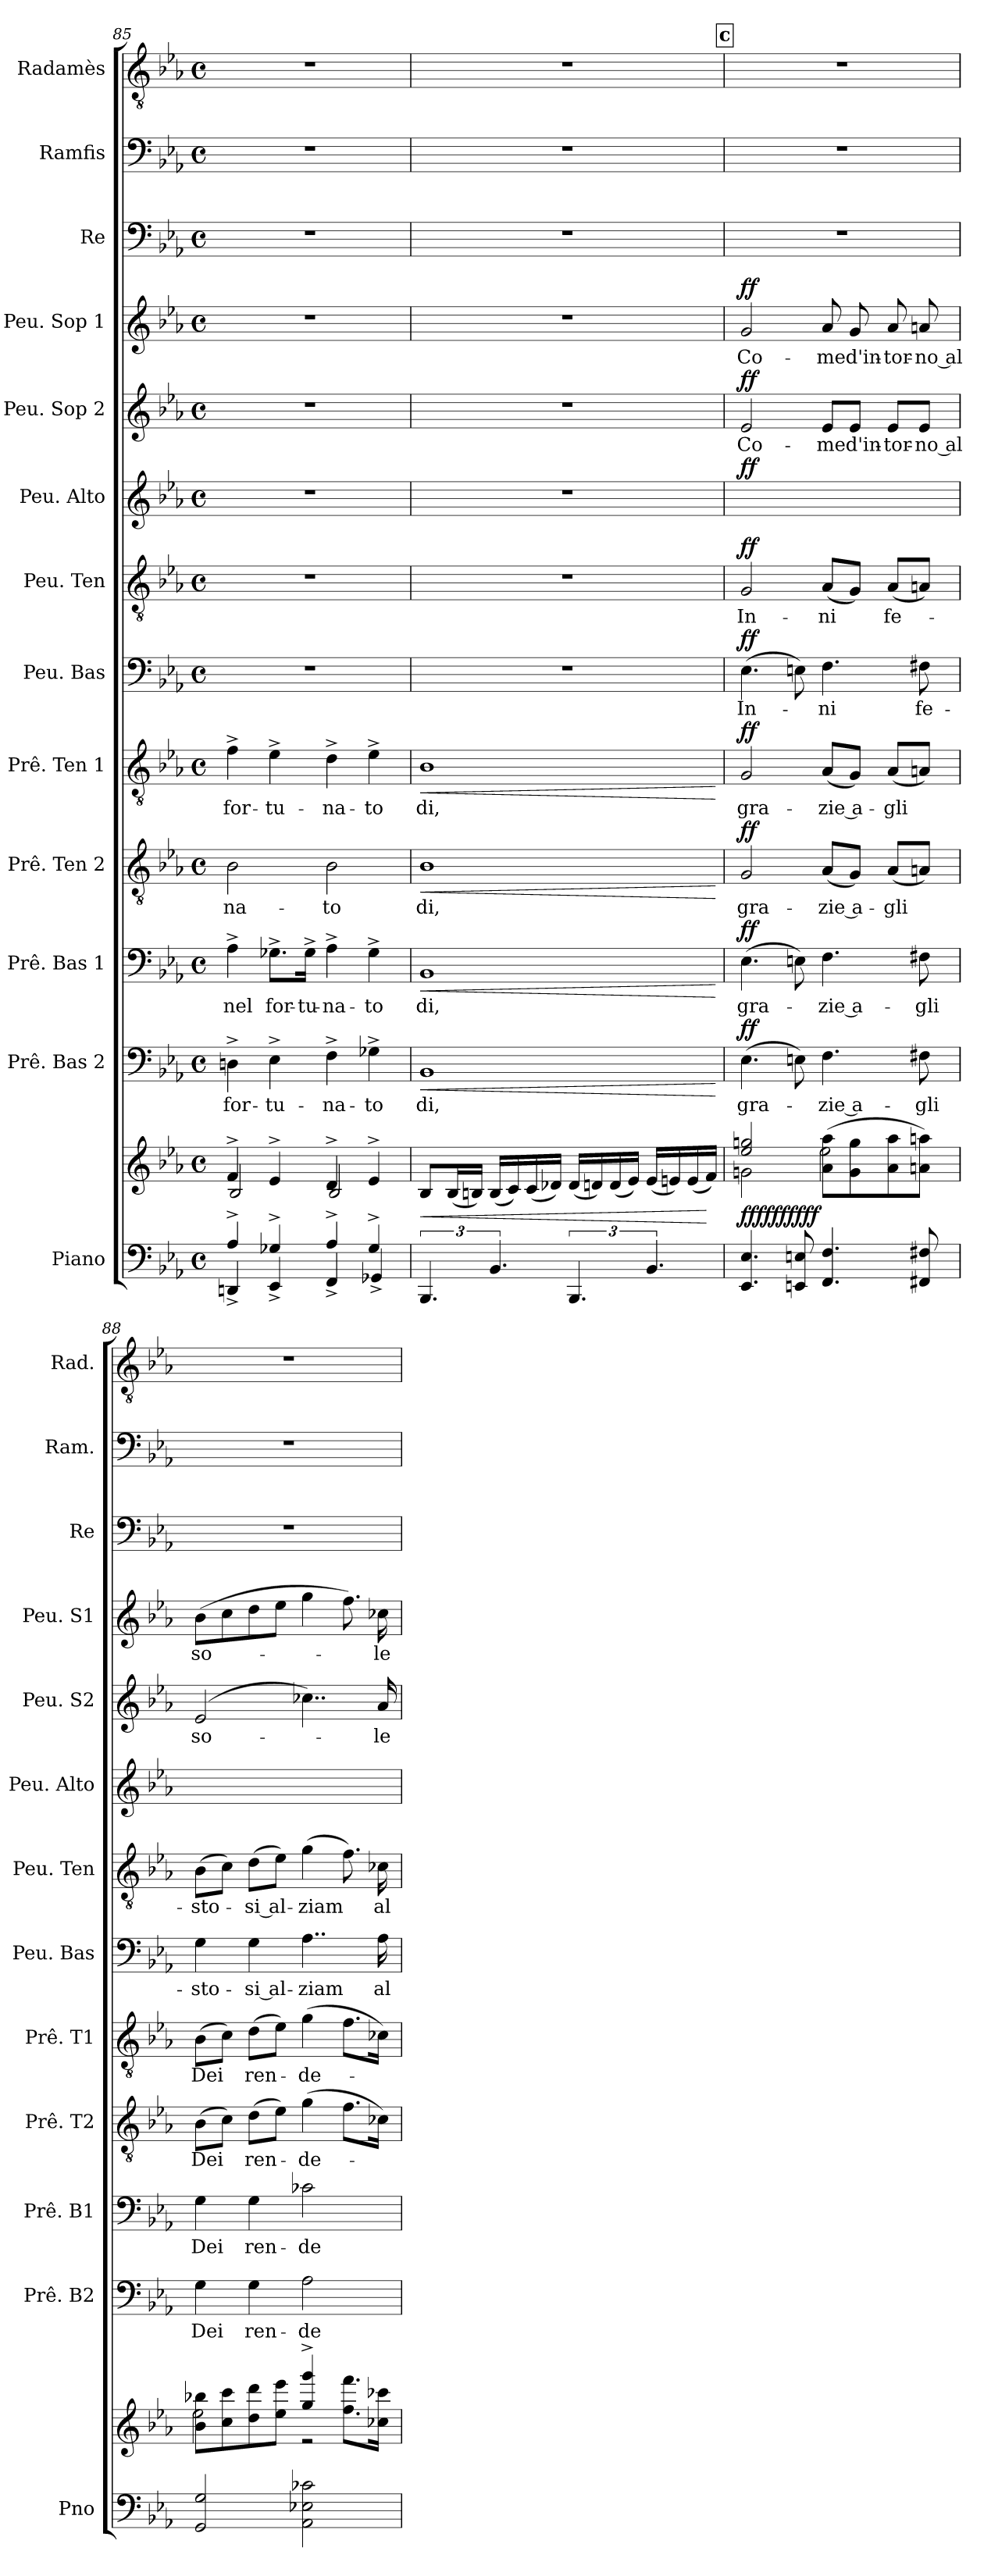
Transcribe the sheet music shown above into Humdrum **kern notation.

**kern	**kern	**dynam	**kern	**text	**dynam	**kern	**text	**dynam	**kern	**text	**dynam	**kern	**text	**dynam	**kern	**text	**dynam	**kern	**text	**dynam	**kern	**dynam	**kern	**text	**dynam	**kern	**text	**dynam	**kern	**kern	**kern
*part13	*part13	*part13	*part12	*part12	*part12	*part11	*part11	*part11	*part10	*part10	*part10	*part9	*part9	*part9	*part8	*part8	*part8	*part7	*part7	*part7	*part6	*part6	*part5	*part5	*part5	*part4	*part4	*part4	*part3	*part2	*part1
*staff14	*staff13	*staff13/14	*staff12	*staff12	*staff12	*staff11	*staff11	*staff11	*staff10	*staff10	*staff10	*staff9	*staff9	*staff9	*staff8	*staff8	*staff8	*staff7	*staff7	*staff7	*staff6	*staff6	*staff5	*staff5	*staff5	*staff4	*staff4	*staff4	*staff3	*staff2	*staff1
*I"Piano	*	*	*I"Prê. Bas 2	*	*	*I"Prê. Bas 1	*	*	*I"Prê. Ten 2	*	*	*I"Prê. Ten 1	*	*	*I"Peu. Bas	*	*	*I"Peu. Ten	*	*	*I"Peu. Alto	*	*I"Peu. Sop 2	*	*	*I"Peu. Sop 1	*	*	*I"Re	*I"Ramfis	*I"Radamès
*I'Pno	*	*	*I'Prê. B2	*	*	*I'Prê. B1	*	*	*I'Prê. T2	*	*	*I'Prê. T1	*	*	*I'Peu. Bas	*	*	*I'Peu. Ten	*	*	*I'Peu. Alto	*	*I'Peu. S2	*	*	*I'Peu. S1	*	*	*I'Re	*I'Ram.	*I'Rad.
*clefF4	*clefG2	*	*clefF4	*	*	*clefF4	*	*	*clefGv2	*	*	*clefGv2	*	*	*clefF4	*	*	*clefGv2	*	*	*clefG2	*	*clefG2	*	*	*clefG2	*	*	*clefF4	*clefF4	*clefGv2
*k[b-e-a-]	*k[b-e-a-]	*	*k[b-e-a-]	*	*	*k[b-e-a-]	*	*	*k[b-e-a-]	*	*	*k[b-e-a-]	*	*	*k[b-e-a-]	*	*	*k[b-e-a-]	*	*	*k[b-e-a-]	*	*k[b-e-a-]	*	*	*k[b-e-a-]	*	*	*k[b-e-a-]	*k[b-e-a-]	*k[b-e-a-]
*M4/4	*M4/4	*	*M4/4	*	*	*M4/4	*	*	*M4/4	*	*	*M4/4	*	*	*M4/4	*	*	*M4/4	*	*	*M4/4	*	*M4/4	*	*	*M4/4	*	*	*M4/4	*M4/4	*M4/4
*met(c)	*met(c)	*	*met(c)	*	*	*met(c)	*	*	*met(c)	*	*	*met(c)	*	*	*met(c)	*	*	*met(c)	*	*	*met(c)	*	*met(c)	*	*	*met(c)	*	*	*met(c)	*met(c)	*met(c)
=85	=85	=85	=85	=85	=85	=85	=85	=85	=85	=85	=85	=85	=85	=85	=85	=85	=85	=85	=85	=85	=85	=85	=85	=85	=85	=85	=85	=85	=85	=85	=85
*^	*^	*	*	*	*	*	*	*	*	*	*	*	*	*	*	*	*	*	*	*	*	*	*	*	*	*	*	*	*	*	*
!	!	!	!	!	!	!LO:LY:b:color=#AA0000	!	!	!LO:LY:b:color=#0055FF	!	!	!LO:LY:b:color=#0055FF	!	!	!LO:LY:b:color=#0055FF	!	!	!	!	!	!	!	!	!	!	!	!	!	!	!	!	!	!
4A-^/	4DDn^/	4f^/	2B-/	.	4Dn^\	for-	.	4A-^\	nel	.	2B-\	-na-	.	4f^\	for-	.	1r	.	.	1r	.	.	1r	.	1r	.	.	1r	.	.	1r	1r	1r
!	!	!	!	!	!	!LO:LY:b:color=#AA0000	!	!	!LO:LY:b:color=#0055FF	!	!	!	!	!	!LO:LY:b:color=#0055FF	!	!	!	!	!	!	!	!	!	!	!	!	!	!	!	!	!	!
4G-X^/	4EE-^/	4e-^/	.	.	4E-^\	-tu-	.	8.G-X^\L	for-	.	.	.	.	4e-^\	-tu-	.	.	.	.	.	.	.	.	.	.	.	.	.	.	.	.	.	.
!	!	!	!	!	!	!	!	!	!LO:LY:b:color=#0055FF	!	!	!	!	!	!	!	!	!	!	!	!	!	!	!	!	!	!	!	!	!	!	!	!
.	.	.	.	.	.	.	.	16G-^\Jk	-tu-	.	.	.	.	.	.	.	.	.	.	.	.	.	.	.	.	.	.	.	.	.	.	.	.
!	!	!	!	!	!	!LO:LY:b:color=#AA0000	!	!	!LO:LY:b:color=#0055FF	!	!	!LO:LY:b:color=#0055FF	!	!	!LO:LY:b:color=#0055FF	!	!	!	!	!	!	!	!	!	!	!	!	!	!	!	!	!	!
4A-^/	4FF^/	4d^/	2B-/	.	4F^\	-na-	.	4A-^\	-na-	.	2B-\	-to	.	4d^\	-na-	.	.	.	.	.	.	.	.	.	.	.	.	.	.	.	.	.	.
!	!	!	!	!	!	!LO:LY:b:color=#AA0000	!	!	!LO:LY:b:color=#0055FF	!	!	!	!	!	!LO:LY:b:color=#0055FF	!	!	!	!	!	!	!	!	!	!	!	!	!	!	!	!	!	!
4G-^/	4GG-X^/	4e-^/	.	.	4G-X^\	-to	.	4G-^\	-to	.	.	.	.	4e-^\	-to	.	.	.	.	.	.	.	.	.	.	.	.	.	.	.	.	.	.
*	*	*v	*v	*	*	*	*	*	*	*	*	*	*	*	*	*	*	*	*	*	*	*	*	*	*	*	*	*	*	*	*	*	*
=86	=86	=86	=86	=86	=86	=86	=86	=86	=86	=86	=86	=86	=86	=86	=86	=86	=86	=86	=86	=86	=86	=86	=86	=86	=86	=86	=86	=86	=86	=86	=86	=86
!	!	!	!LO:HP:b	!	!LO:LY:b:color=#AA0000	!LO:HP:b	!	!LO:LY:b:color=#0055FF	!LO:HP:b	!	!LO:LY:b:color=#0055FF	!LO:HP:b	!	!LO:LY:b:color=#0055FF	!LO:HP:b	!	!	!	!	!	!	!	!	!	!	!	!	!	!	!	!	!
*v	*v	*	*	*	*	*	*	*	*	*	*	*	*	*	*	*	*	*	*	*	*	*	*	*	*	*	*	*	*	*	*	*
6.BBB-/	8B-/L	<	1BB-	di,	<	1BB-	di,	<	1B-	di,	<	1B-	di,	<	1r	.	.	1r	.	.	1r	.	1r	.	.	1r	.	.	1r	1r	1r
.	(<16B-/L	.	.	.	.	.	.	.	.	.	.	.	.	.	.	.	.	.	.	.	.	.	.	.	.	.	.	.	.	.	.
.	16Bn/JJ)	.	.	.	.	.	.	.	.	.	.	.	.	.	.	.	.	.	.	.	.	.	.	.	.	.	.	.	.	.	.
6.BB-/	(<16B/LL	.	.	.	.	.	.	.	.	.	.	.	.	.	.	.	.	.	.	.	.	.	.	.	.	.	.	.	.	.	.
.	16c/)	.	.	.	.	.	.	.	.	.	.	.	.	.	.	.	.	.	.	.	.	.	.	.	.	.	.	.	.	.	.
.	(<16c/	.	.	.	.	.	.	.	.	.	.	.	.	.	.	.	.	.	.	.	.	.	.	.	.	.	.	.	.	.	.
.	16d-X/JJ)	.	.	.	.	.	.	.	.	.	.	.	.	.	.	.	.	.	.	.	.	.	.	.	.	.	.	.	.	.	.
6.BBB-/	(<16d-/LL	.	.	.	.	.	.	.	.	.	.	.	.	.	.	.	.	.	.	.	.	.	.	.	.	.	.	.	.	.	.
.	16dn/)	.	.	.	.	.	.	.	.	.	.	.	.	.	.	.	.	.	.	.	.	.	.	.	.	.	.	.	.	.	.
.	(<16d/	.	.	.	.	.	.	.	.	.	.	.	.	.	.	.	.	.	.	.	.	.	.	.	.	.	.	.	.	.	.
.	16e-/JJ)	.	.	.	.	.	.	.	.	.	.	.	.	.	.	.	.	.	.	.	.	.	.	.	.	.	.	.	.	.	.
6.BB-/	(<16e-/LL	.	.	.	.	.	.	.	.	.	.	.	.	.	.	.	.	.	.	.	.	.	.	.	.	.	.	.	.	.	.
.	16en/)	.	.	.	.	.	.	.	.	.	.	.	.	.	.	.	.	.	.	.	.	.	.	.	.	.	.	.	.	.	.
.	(<16e/	.	.	.	.	.	.	.	.	.	.	.	.	.	.	.	.	.	.	.	.	.	.	.	.	.	.	.	.	.	.
.	16f/JJ)	[	.	.	.	.	.	.	.	.	.	.	.	.	.	.	.	.	.	.	.	.	.	.	.	.	.	.	.	.	.
.	.	.	.	.	[	.	.	[	.	.	[	.	.	[	.	.	.	.	.	.	.	.	.	.	.	.	.	.	.	.	.
!!LO:PB:g=z
!!LO:REH:place=s1:a:fs=18:t=c
=87	=87	=87	=87	=87	=87	=87	=87	=87	=87	=87	=87	=87	=87	=87	=87	=87	=87	=87	=87	=87	=87	=87	=87	=87	=87	=87	=87	=87	=87	=87	=87
*	*^	*	*	*	*	*	*	*	*	*	*	*	*	*	*	*	*	*	*	*	*	*	*	*	*	*	*	*	*	*	*
!	!	!	!LO:DY:a=2	!	!LO:LY:b:color=#AA0000	!	!	!LO:LY:b:color=#0055FF	!	!	!LO:LY:b:color=#0055FF	!	!	!LO:LY:b:color=#0055FF	!	!	!LO:LY:b:color=#0055FF	!	!	!LO:LY:b:color=#0055FF	!	!	!	!	!LO:LY:b:color=#0055FF	!	!	!LO:LY:b:color=#0055FF	!	!	!	!
!	!	!	!LO:DY:n=1:a=2	!	!	!	!	!	!	!	!	!	!	!	!	!	!	!	!	!	!	!	!	!	!	!	!	!	!	!	!	!
!	!	!	!LO:DY:n=2:a	!	!	!	!	!	!	!	!	!	!	!	!	!	!	!	!	!	!	!	!	!	!	!	!	!	!	!	!	!
!	!	!	!LO:DY:n=3:a	!	!	!	!	!	!	!	!	!	!	!	!	!	!	!	!	!	!	!	!	!	!	!	!	!	!	!	!	!
!	!	!	!LO:DY:n=4:a	!	!	!LO:DY:a	!	!	!LO:DY:a	!	!	!LO:DY:a	!	!	!LO:DY:a	!	!	!LO:DY:a	!	!	!LO:DY:a	!	!LO:DY:a	!	!	!LO:DY:a	!	!	!LO:DY:a	!	!	!
4.EE-/ 4.E-/	2ee-/ 2ggn/	2gn\	ff ff ff ff ff	(>4.E-\	gra-	ff	(>4.E-\	gra-	ff	2G/	gra-	ff	2G/	gra-	ff	(>4.E-\	In-	ff	2G/	In-	ff	1ryy	ff	2e-/	Co-	ff	2g/	Co-	ff	1r	1r	1r
8EEn/ 8En/	.	.	.	8En\)	.	.	8En\)	.	.	.	.	.	.	.	.	8En\)	.	.	.	.	.	.	.	.	.	.	.	.	.	.	.	.
!	!	!	!	!	!LO:LY:b:color=#AA0000	!	!	!LO:LY:b:color=#0055FF	!	!	!LO:LY:b:color=#0055FF	!	!	!LO:LY:b:color=#0055FF	!	!	!LO:LY:b:color=#0055FF	!	!	!LO:LY:b:color=#0055FF	!	!	!	!	!LO:LY:b:color=#0055FF	!	!	!LO:LY:b:color=#0055FF	!	!	!	!
4.FF/ 4.F/	(<8a-\ 8aa-\L	2ee-\	.	4.F\	zie a-	.	4.F\	zie a-	.	(<8A-/L	zie a-	.	(<8A-/L	zie a-	.	4.F\	-ni	.	(<8A-/L	-ni	.	.	.	8e-/L	-me	.	8a-/	-me	.	.	.	.
!	!	!	!	!	!	!	!	!	!	!	!	!	!	!	!	!	!	!	!	!	!	!	!	!	!LO:LY:b:color=#0055FF	!	!	!LO:LY:b:color=#0055FF	!	!	!	!
.	8g\ 8gg\	.	.	.	.	.	.	.	.	8G/J)	.	.	8G/J)	.	.	.	.	.	8G/J)	.	.	.	.	8e-/J	d'in-	.	8g/	d'in-	.	.	.	.
!	!	!	!	!	!	!	!	!	!	!	!LO:LY:b:color=#0055FF	!	!	!LO:LY:b:color=#0055FF	!	!	!	!	!	!LO:LY:b:color=#0055FF	!	!	!	!	!LO:LY:b:color=#0055FF	!	!	!LO:LY:b:color=#0055FF	!	!	!	!
.	8a-\ 8aa-\	.	.	.	.	.	.	.	.	(<8A-/L	-gli	.	(<8A-/L	-gli	.	.	.	.	(<8A-/L	fe-	.	.	.	8e-/L	-tor-	.	8a-/	-tor-	.	.	.	.
!	!	!	!	!	!LO:LY:b:color=#AA0000	!	!	!LO:LY:b:color=#0055FF	!	!	!	!	!	!	!	!	!LO:LY:b:color=#0055FF	!	!	!	!	!	!	!	!LO:LY:b:color=#0055FF	!	!	!LO:LY:b:color=#0055FF	!	!	!	!
8FF#X/ 8F#X/	8an\ 8aan\J)	.	.	8F#X\	-gli	.	8F#X\	-gli	.	8An/J)	.	.	8An/J)	.	.	8F#X\	fe-	.	8An/J)	.	.	.	.	8e-/J	no al	.	8an/	no al	.	.	.	.
=88	=88	=88	=88	=88	=88	=88	=88	=88	=88	=88	=88	=88	=88	=88	=88	=88	=88	=88	=88	=88	=88	=88	=88	=88	=88	=88	=88	=88	=88	=88	=88	=88
!	!	!	!	!	!LO:LY:b:color=#AA0000	!	!	!LO:LY:b:color=#0055FF	!	!	!LO:LY:b:color=#0055FF	!	!	!LO:LY:b:color=#0055FF	!	!	!LO:LY:b:color=#0055FF	!	!	!LO:LY:b:color=#0055FF	!	!	!	!	!LO:LY:b:color=#0055FF	!	!	!LO:LY:b:color=#0055FF	!	!	!	!
2GG/ 2G/	8b-\ 8bb-X\L	2ee-\	.	4G\	Dei	.	4G\	Dei	.	(>8B-\L	Dei	.	(>8B-\L	Dei	.	4G\	-sto-	.	(>8B-\L	-sto-	.	1ryy	.	(>2e-/	so-	.	(>8b-\L	so-	.	1r	1r	1r
.	8cc\ 8ccc\	.	.	.	.	.	.	.	.	8c\J)	.	.	8c\J)	.	.	.	.	.	8c\J)	.	.	.	.	.	.	.	8cc\	.	.	.	.	.
!	!	!	!	!	!LO:LY:b:color=#AA0000	!	!	!LO:LY:b:color=#0055FF	!	!	!LO:LY:b:color=#0055FF	!	!	!LO:LY:b:color=#0055FF	!	!	!LO:LY:b:color=#0055FF	!	!	!LO:LY:b:color=#0055FF	!	!	!	!	!	!	!	!	!	!	!	!
.	8dd\ 8ddd\	.	.	4G\	ren-	.	4G\	ren-	.	(>8d\L	ren-	.	(>8d\L	ren-	.	4G\	si al-	.	(>8d\L	si al-	.	.	.	.	.	.	8dd\	.	.	.	.	.
.	8ee-\ 8eee-\J	.	.	.	.	.	.	.	.	8e-\J)	.	.	8e-\J)	.	.	.	.	.	8e-\J)	.	.	.	.	.	.	.	8ee-\J	.	.	.	.	.
!	!	!	!	!	!LO:LY:b:color=#AA0000	!	!	!LO:LY:b:color=#0055FF	!	!	!LO:LY:b:color=#0055FF	!	!	!LO:LY:b:color=#0055FF	!	!	!LO:LY:b:color=#0055FF	!	!	!LO:LY:b:color=#0055FF	!	!	!	!	!	!	!	!	!	!	!	!
2AA-\ 2E-X\ 2c-X\	4gg/^ 4ggg/^	2r	.	2A-\	-de-	.	2c-X\	-de-	.	(>4g\	-de-	.	(>4g\	-de-	.	4..A-\	-ziam	.	(>4g\	-ziam	.	.	.	4..cc-X\)	.	.	4gg\	.	.	.	.	.
.	8.ff\ 8.fff\L	.	.	.	.	.	.	.	.	8.f\L	.	.	8.f\L	.	.	.	.	.	8.f\)	.	.	.	.	.	.	.	8.ff\)	.	.	.	.	.
!	!	!	!	!	!	!	!	!	!	!	!	!	!	!	!	!	!LO:LY:b:color=#0055FF	!	!	!LO:LY:b:color=#0055FF	!	!	!	!	!LO:LY:b:color=#0055FF	!	!	!LO:LY:b:color=#0055FF	!	!	!	!
.	16cc-X\ 16ccc-X\Jk	.	.	.	.	.	.	.	.	16c-X\Jk)	.	.	16c-X\Jk)	.	.	16A-\	al	.	16c-X\	al	.	.	.	16a-/	-le	.	16cc-X\	-le	.	.	.	.
*	*v	*v	*	*	*	*	*	*	*	*	*	*	*	*	*	*	*	*	*	*	*	*	*	*	*	*	*	*	*	*	*	*
=	=	=	=	=	=	=	=	=	=	=	=	=	=	=	=	=	=	=	=	=	=	=	=	=	=	=	=	=	=	=	=
*-	*-	*-	*-	*-	*-	*-	*-	*-	*-	*-	*-	*-	*-	*-	*-	*-	*-	*-	*-	*-	*-	*-	*-	*-	*-	*-	*-	*-	*-	*-	*-
